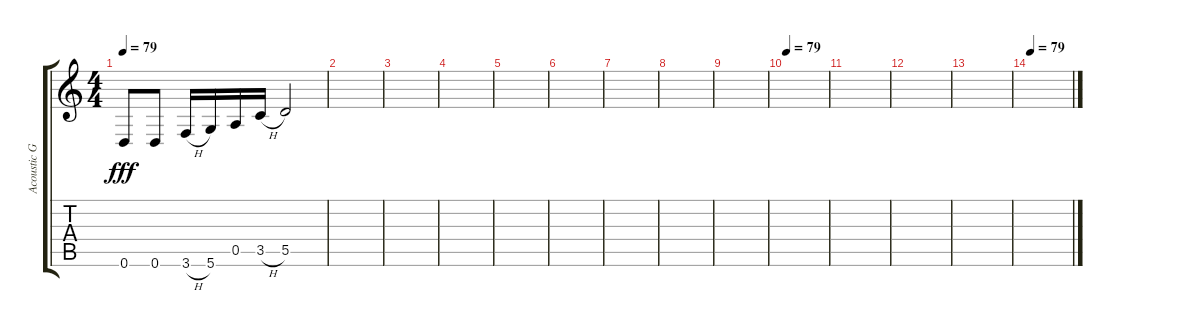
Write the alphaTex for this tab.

\track ("Acoustic Guitar" "Acoustic G") {instrument acousticguitarnylon}
\staff {score tabs}
\tuning (E4 B3 G3 D3 A2 D2) {hide}
\ts (4 4)
\tempo 79
\clef g2
\ks c
0.6.8{dy fff} 0.6.8 3.6{h}.16 5.6.16 0.5.16 3.5{h}.16 5.5.2 |
|
|
|
|
|
|
|
|
\tempo 79
|
|
|
|
\tempo 79
